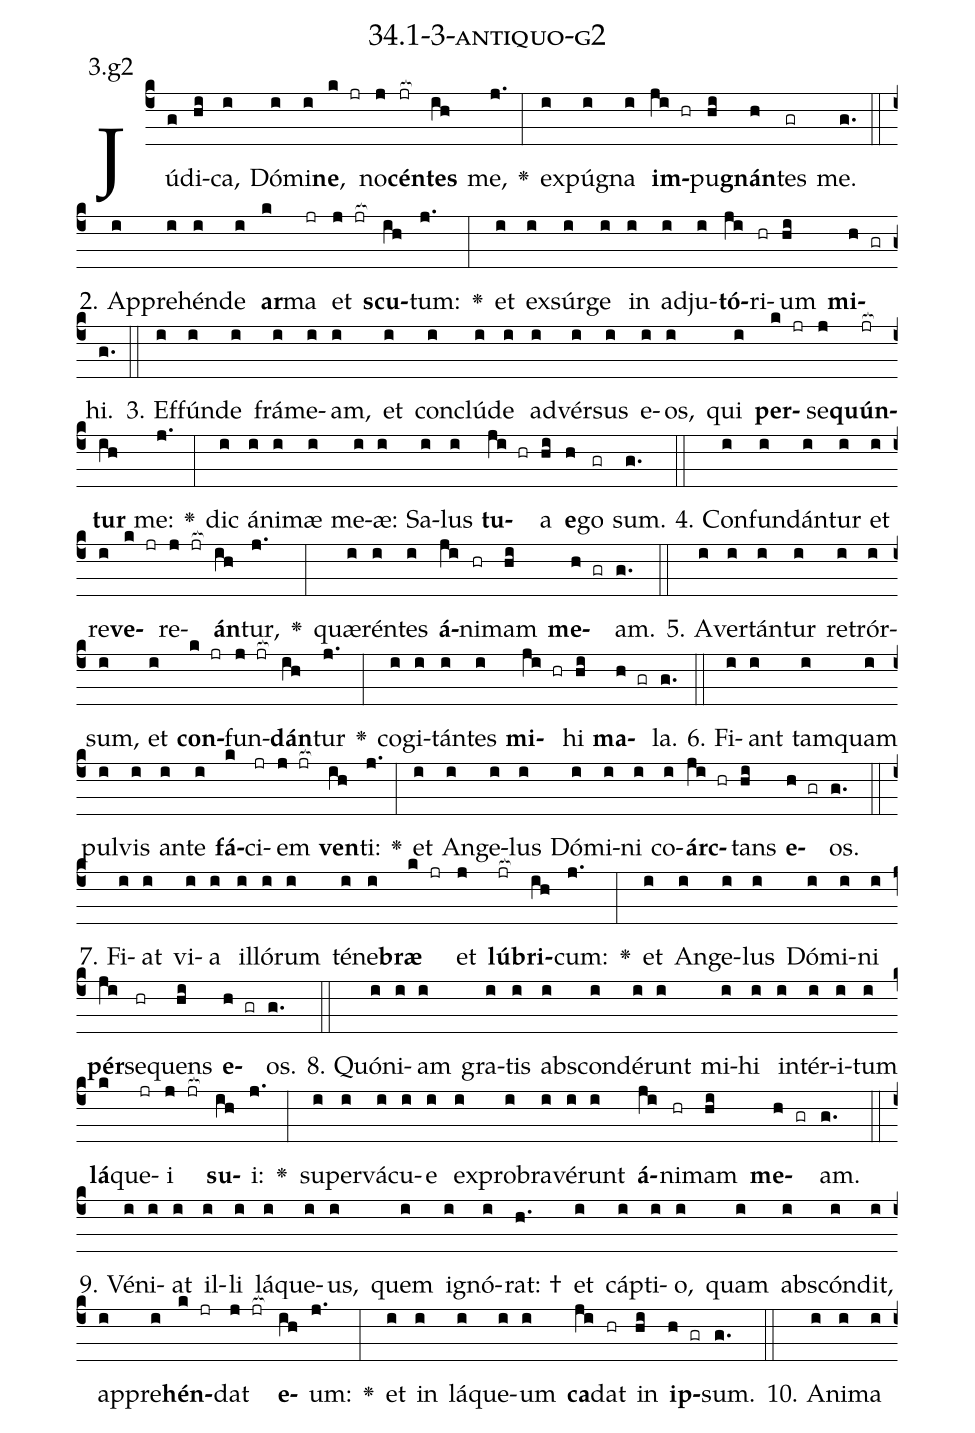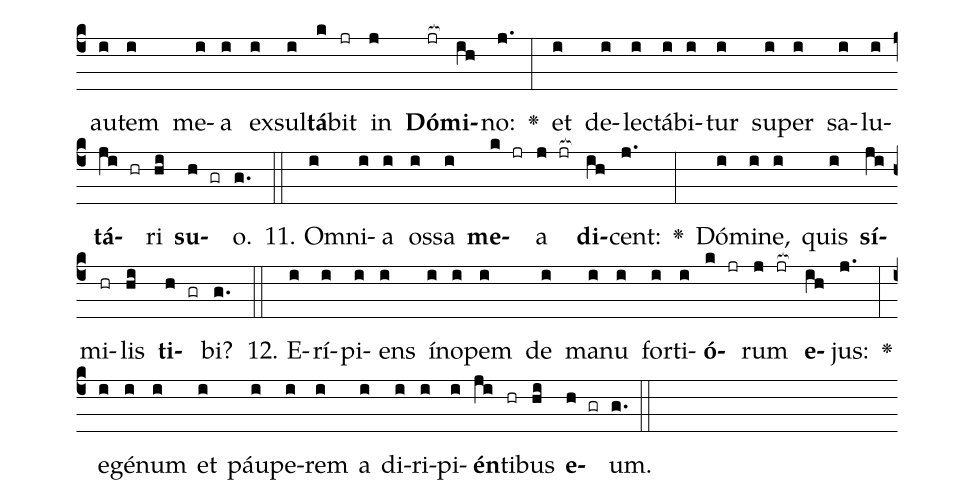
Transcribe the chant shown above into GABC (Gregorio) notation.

name: 34.1-3-antiquo-g2;
annotation: 3.g2;
%%
(c4)Jú(g)di(hi)ca,(i) Dó(i)mi(i)<b>ne</b>,(k jr) no(j)<b>cén</b>(jr[ocb:1{])<b>tes</b>(ih[ocb:0}]) me,(j.) <v>\greheightstar</v>(:) ex(i)pú(i)gna(i) <b>im</b>(ji hr)pu(hi)<b>gnán</b>(h)tes(gr) me.(g.) (::)
2. Ap(i)pre(i)hén(i)de(i) <b>ar</b>(k)ma(jr) et(j jr[ocb:1{]) <b>scu</b>(ih[ocb:0}])tum:(j.) <v>\greheightstar</v>(:) et(i) ex(i)súr(i)ge(i) in(i) ad(i)ju(i)<b>tó</b>(ji)ri(hr)um(hi) <b>mi</b>(h gr)hi.(g.) (::)
3. Ef(i)fún(i)de(i) frá(i)me(i)am,(i) et(i) con(i)clú(i)de(i) ad(i)vér(i)sus(i) e(i)os,(i) qui(i) <b>per</b>(k jr)se(j)<b>quún</b>(jr[ocb:1{])<b>tur</b>(ih[ocb:0}]) me:(j.) <v>\greheightstar</v>(:) dic(i) á(i)ni(i)mæ(i) me(i)æ:(i) Sa(i)lus(i) <b>tu</b>(ji hr)a(hi) <b>e</b>(h)go(gr) sum.(g.) (::)
4. Con(i)fun(i)dán(i)tur(i) et(i) re(i)<b>ve</b>(k jr)re(j jr[ocb:1{])<b>án</b>(ih[ocb:0}])tur,(j.) <v>\greheightstar</v>(:) quæ(i)rén(i)tes(i) <b>á</b>(ji)ni(hr)mam(hi) <b>me</b>(h gr)am.(g.) (::)
5. A(i)ver(i)tán(i)tur(i) re(i)trór(i)sum,(i) et(i) <b>con</b>(k jr)fun(j jr[ocb:1{])<b>dán</b>(ih[ocb:0}])tur(j.) <v>\greheightstar</v>(:) co(i)gi(i)tán(i)tes(i) <b>mi</b>(ji hr)hi(hi) <b>ma</b>(h gr)la.(g.) (::)
6. Fi(i)ant(i) tam(i)quam(i) pul(i)vis(i) an(i)te(i) <b>fá</b>(k)ci(jr)em(j jr[ocb:1{]) <b>ven</b>(ih[ocb:0}])ti:(j.) <v>\greheightstar</v>(:) et(i) An(i)ge(i)lus(i) Dó(i)mi(i)ni(i) co(i)<b>árc</b>(ji hr)tans(hi) <b>e</b>(h gr)os.(g.) (::)
7. Fi(i)at(i) vi(i)a(i) il(i)ló(i)rum(i) té(i)ne(i)<b>bræ</b>(k jr) et(j) <b>lú</b>(jr[ocb:1{])<b>bri</b>(ih[ocb:0}])cum:(j.) <v>\greheightstar</v>(:) et(i) An(i)ge(i)lus(i) Dó(i)mi(i)ni(i) <b>pér</b>(ji)se(hr)quens(hi) <b>e</b>(h gr)os.(g.) (::)
8. Quón(i)i(i)am(i) gra(i)tis(i) abs(i)con(i)dé(i)runt(i) mi(i)hi(i) in(i)tér(i)i(i)tum(i) <b>lá</b>(k)que(jr)i(j jr[ocb:1{]) <b>su</b>(ih[ocb:0}])i:(j.) <v>\greheightstar</v>(:) su(i)per(i)vá(i)cu(i)e(i) ex(i)pro(i)bra(i)vé(i)runt(i) <b>á</b>(ji)ni(hr)mam(hi) <b>me</b>(h gr)am.(g.) (::)
9. Vé(i)ni(i)at(i) il(i)li(i) lá(i)que(i)us,(i) quem(i) i(i)gnó(i)rat: †(h.) et(i) cáp(i)ti(i)o,(i) quam(i) abs(i)cón(i)dit,(i) ap(i)pre(i)<b>hén</b>(k jr)dat(j jr[ocb:1{]) <b>e</b>(ih[ocb:0}])um:(j.) <v>\greheightstar</v>(:) et(i) in(i) lá(i)que(i)um(i) <b>ca</b>(ji)dat(hr) in(hi) <b>ip</b>(h gr)sum.(g.) (::)
10. A(i)ni(i)ma(i) au(i)tem(i) me(i)a(i) ex(i)sul(i)<b>tá</b>(k)bit(jr) in(j) <b>Dó</b>(jr[ocb:1{])<b>mi</b>(ih[ocb:0}])no:(j.) <v>\greheightstar</v>(:) et(i) de(i)lec(i)tá(i)bi(i)tur(i) su(i)per(i) sa(i)lu(i)<b>tá</b>(ji hr)ri(hi) <b>su</b>(h gr)o.(g.) (::)
11. Om(i)ni(i)a(i) os(i)sa(i) <b>me</b>(k jr)a(j jr[ocb:1{]) <b>di</b>(ih[ocb:0}])cent:(j.) <v>\greheightstar</v>(:) Dó(i)mi(i)ne,(i) quis(i) <b>sí</b>(ji)mi(hr)lis(hi) <b>ti</b>(h gr)bi?(g.) (::)
12. E(i)rí(i)pi(i)ens(i) ín(i)o(i)pem(i) de(i) ma(i)nu(i) for(i)ti(i)<b>ó</b>(k jr)rum(j jr[ocb:1{]) <b>e</b>(ih[ocb:0}])jus:(j.) <v>\greheightstar</v>(:) e(i)gé(i)num(i) et(i) páu(i)pe(i)rem(i) a(i) di(i)ri(i)pi(i)<b>én</b>(ji)ti(hr)bus(hi) <b>e</b>(h gr)um.(g.) (::)
